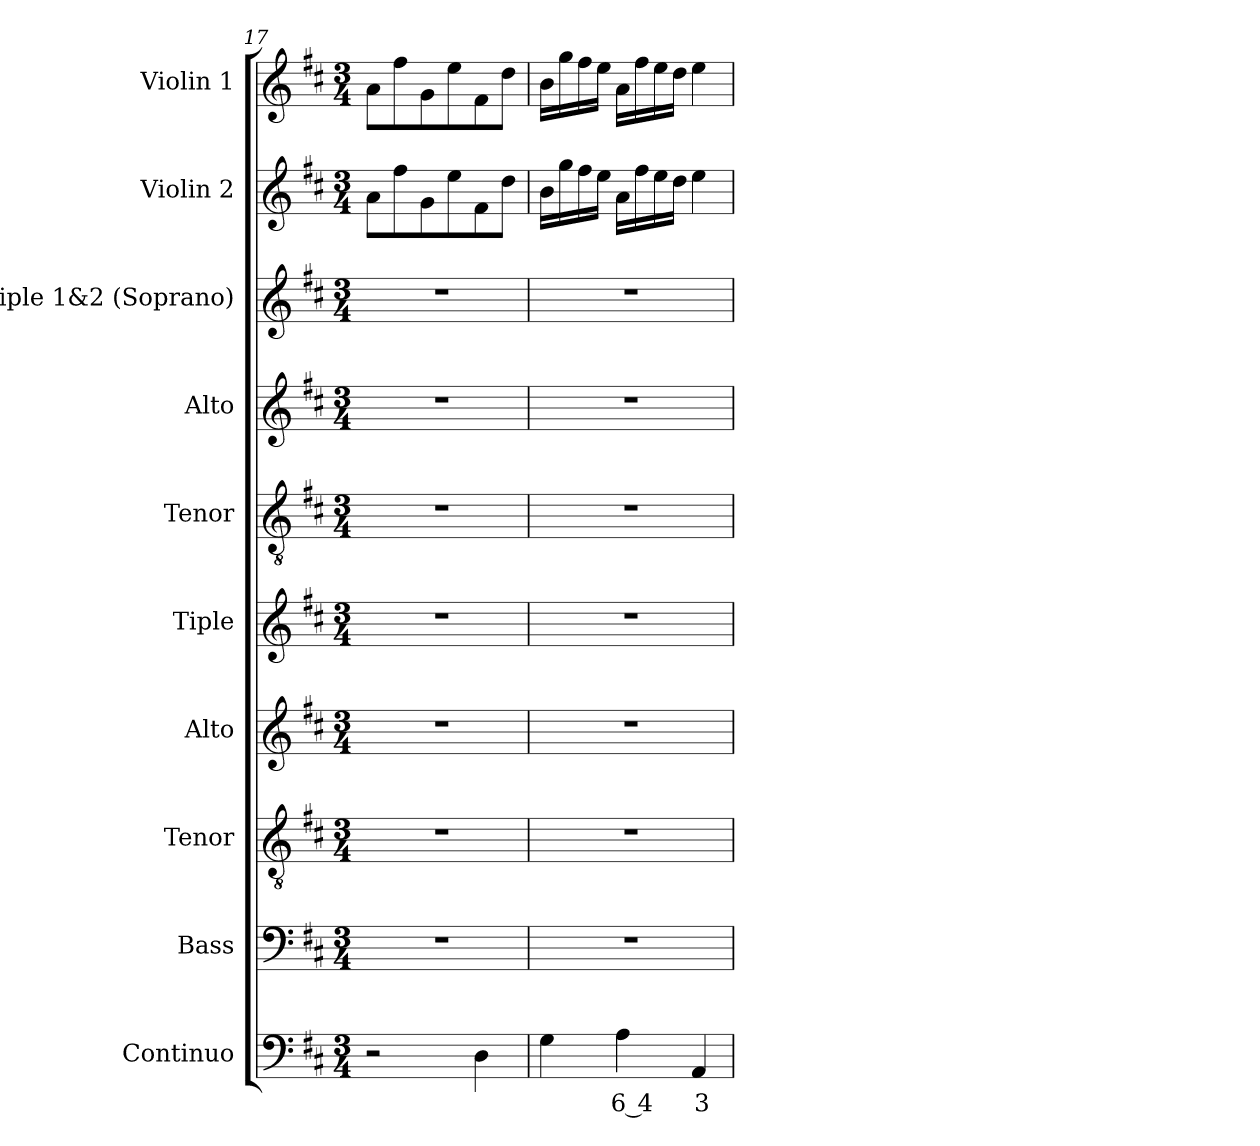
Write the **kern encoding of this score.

**kern	**text	**kern	**kern	**kern	**kern	**kern	**kern	**kern	**kern	**kern
*part10	*part10	*part9	*part8	*part7	*part6	*part5	*part4	*part3	*part2	*part1
*staff10	*staff10	*staff9	*staff8	*staff7	*staff6	*staff5	*staff4	*staff3	*staff2	*staff1
*I"Continuo	*	*I"Bass	*I"Tenor	*I"Alto	*I"Tiple	*I"Tenor	*I"Alto	*I"Tiple 1&2 (Soprano)	*I"Violin 2	*I"Violin 1
*I'Cont.	*	*I'B.	*I'T.	*I'A.	*	*I'T.	*I'A.	*I'S.	*I'Vln. 2	*I'Vln. 1
*clefF4	*	*clefF4	*clefGv2	*clefG2	*clefG2	*clefGv2	*clefG2	*clefG2	*clefG2	*clefG2
*	*	*	*ITrd7c12	*	*	*ITrd7c12	*	*	*	*
*k[f#c#]	*	*k[f#c#]	*k[f#c#]	*k[f#c#]	*k[f#c#]	*k[f#c#]	*k[f#c#]	*k[f#c#]	*k[f#c#]	*k[f#c#]
*D:	*	*D:	*D:	*D:	*D:	*D:	*D:	*D:	*D:	*D:
*M3/4	*	*M3/4	*M3/4	*M3/4	*M3/4	*M3/4	*M3/4	*M3/4	*M3/4	*M3/4
=17	=17	=17	=17	=17	=17	=17	=17	=17	=17	=17
!	!	!LO:N:vis=1	!LO:N:vis=1	!LO:N:vis=1	!LO:N:vis=1	!LO:N:vis=1	!LO:N:vis=1	!LO:N:vis=1	!	!
2r	.	2.r	2.r	2.r	2.r	2.r	2.r	2.r	8ai\L	8ai\L
.	.	.	.	.	.	.	.	.	8ff#i\	8ff#i\
.	.	.	.	.	.	.	.	.	8gi\	8gi\
.	.	.	.	.	.	.	.	.	8eei\	8eei\
4Di\	.	.	.	.	.	.	.	.	8f#i\	8f#i\
.	.	.	.	.	.	.	.	.	8ddi\J	8ddi\J
=18	=18	=18	=18	=18	=18	=18	=18	=18	=18	=18
!	!	!LO:N:vis=1	!LO:N:vis=1	!LO:N:vis=1	!LO:N:vis=1	!LO:N:vis=1	!LO:N:vis=1	!LO:N:vis=1	!	!
4Gi\	.	2.r	2.r	2.r	2.r	2.r	2.r	2.r	16bi\LL	16bi\LL
.	.	.	.	.	.	.	.	.	16ggi\	16ggi\
.	.	.	.	.	.	.	.	.	16ff#i\	16ff#i\
.	.	.	.	.	.	.	.	.	16eei\JJ	16eei\JJ
!	!LO:LY:b:color=#000000	!	!	!	!	!	!	!	!	!
4Ai\	6 4	.	.	.	.	.	.	.	16ai\LL	16ai\LL
.	.	.	.	.	.	.	.	.	16ff#i\	16ff#i\
.	.	.	.	.	.	.	.	.	16eei\	16eei\
.	.	.	.	.	.	.	.	.	16ddi\JJ	16ddi\JJ
!	!LO:LY:b:color=#000000	!	!	!	!	!	!	!	!	!
4AAi/	3	.	.	.	.	.	.	.	4eei\	4eei\
=	=	=	=	=	=	=	=	=	=	=
*-	*-	*-	*-	*-	*-	*-	*-	*-	*-	*-
